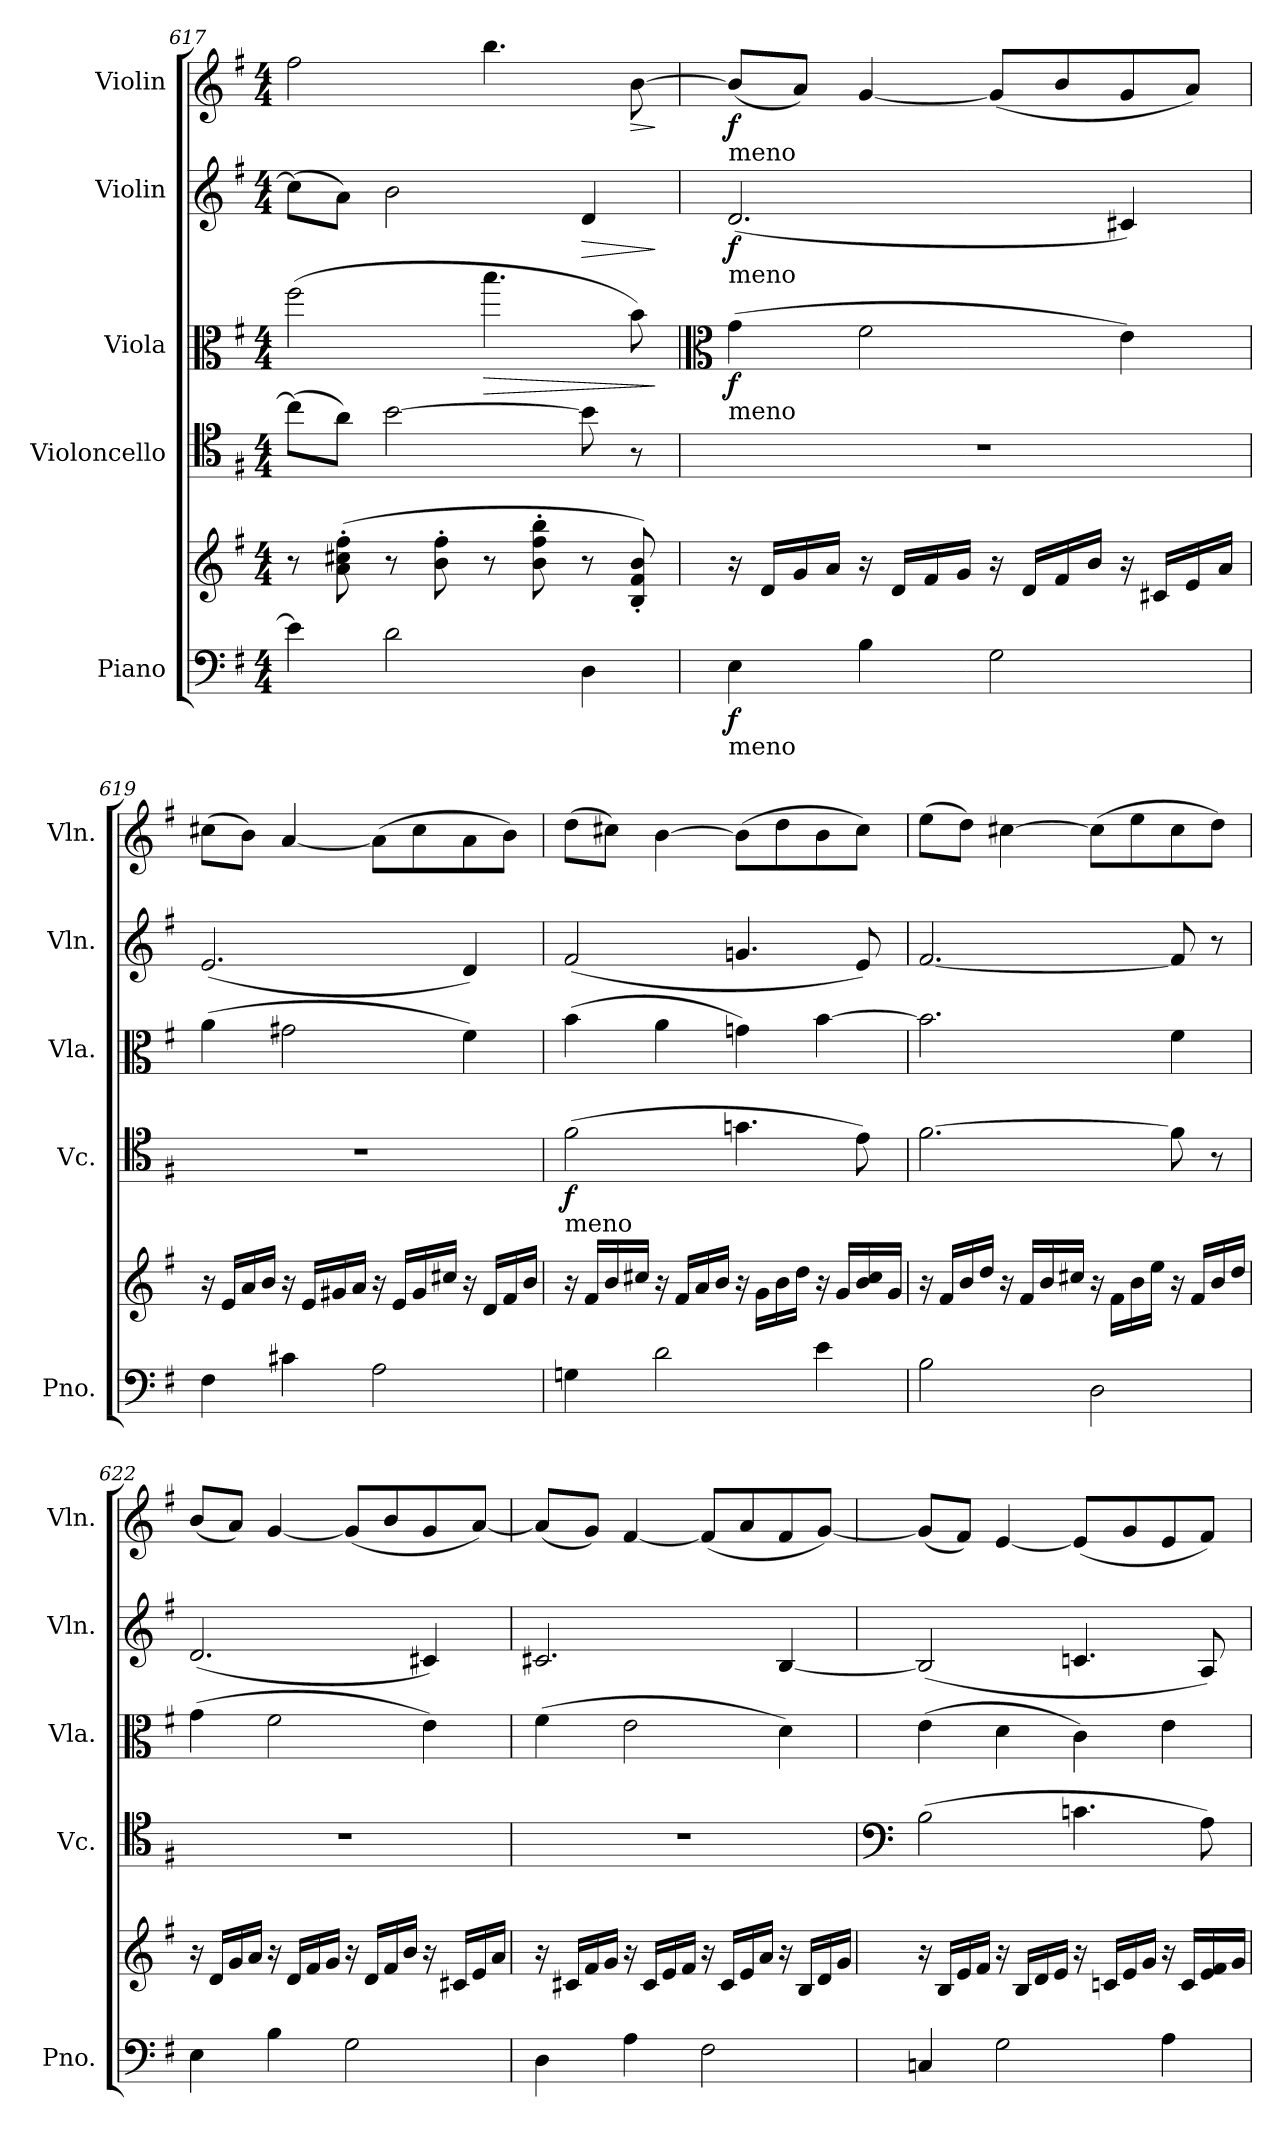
**kern	**kern	**dynam	**kern	**dynam	**kern	**dynam	**kern	**dynam	**kern	**dynam
*part5	*part5	*part5	*part4	*part4	*part3	*part3	*part2	*part2	*part1	*part1
*staff6	*staff5	*staff5/6	*staff4	*staff4	*staff3	*staff3	*staff2	*staff2	*staff1	*staff1
*I"Piano	*	*	*I"Violoncello	*	*I"Viola	*	*I"Violin	*	*I"Violin	*
*I'Pno.	*	*	*I'Vc.	*	*I'Vla.	*	*I'Vln.	*	*I'Vln.	*
!!LO:LB:g=z
*clefF4	*clefG2	*	*clefC4	*	*clefC3	*	*clefG2	*	*clefG2	*
*k[f#]	*k[f#]	*	*k[f#]	*	*k[f#]	*	*k[f#]	*	*k[f#]	*
*M4/4	*M4/4	*	*M4/4	*	*M4/4	*	*M4/4	*	*M4/4	*
=617	=617	=617	=617	=617	=617	=617	=617	=617	=617	=617
4e\]	8r	.	(8cc#\L]	.	(2ff#\	.	(8cc#\L]	.	2ff#\	.
.	(8a\' 8cc#X\' 8ff#\'	.	8a\J)	.	.	.	8a\J)	.	.	.
2d\	8r	.	[2b\	.	.	.	2b\	.	.	.
.	8b\' 8ff#\'	.	.	.	.	.	.	.	.	.
!	!	!	!	!	!	!LO:HP:b	!	!	!	!
.	8r	.	.	.	4.bb\	>	.	.	4.bb\	.
.	8b\' 8ff#\' 8bb\'	.	.	.	.	.	.	.	.	.
!	!	!	!	!	!	!	!	!LO:HP:b	!	!
4D\	8r	.	8b\]	.	.	.	4d/	>	.	.
!	!	!	!	!	!	!	!	!	!	!LO:HP:b
.	8B/' 8f#/' 8b/')	.	8r	.	8b\)	.	.	.	[8b\	>
.	.	.	.	.	.	]	.	]	.	]
=618	=618	=618	=618	=618	=618	=618	=618	=618	=618	=618
*	*	*	*	*	*clefC3	*	*	*	*	*
!	!	!	!	!	!	!	!	!	!LO:TX:b:t=meno	!
!	!	!	!	!	!	!	!LO:TX:b:t=meno	!	!	!
!	!	!	!	!	!LO:TX:b:t=meno	!	!	!	!	!
!LO:TX:b:t=meno	!	!	!	!	!	!	!	!	!	!
!	!	!LO:DY:b=2	!	!	!	!LO:DY:b	!	!LO:DY:b	!	!LO:DY:b
4E\	16r	f	1r	.	(4g\	f	(2.d/	f	(8b/L]	f
.	16d/LL	.	.	.	.	.	.	.	.	.
.	16g/	.	.	.	.	.	.	.	8a/J)	.
.	16a/JJ	.	.	.	.	.	.	.	.	.
4B\	16r	.	.	.	2f#\	.	.	.	[4g/	.
.	16d/LL	.	.	.	.	.	.	.	.	.
.	16f#/	.	.	.	.	.	.	.	.	.
.	16g/JJ	.	.	.	.	.	.	.	.	.
2G\	16r	.	.	.	.	.	.	.	(8g/L]	.
.	16d/LL	.	.	.	.	.	.	.	.	.
.	16f#/	.	.	.	.	.	.	.	8b/	.
.	16b/JJ	.	.	.	.	.	.	.	.	.
.	16r	.	.	.	4e\)	.	4c#X/)	.	8g/	.
.	16c#X/LL	.	.	.	.	.	.	.	.	.
.	16e/	.	.	.	.	.	.	.	8a/J)	.
.	16a/JJ	.	.	.	.	.	.	.	.	.
!!LO:PB:g=z
=619	=619	=619	=619	=619	=619	=619	=619	=619	=619	=619
4F#\	16r	.	1r	.	(4a\	.	(2.e/	.	(8cc#X\L	.
.	16e/LL	.	.	.	.	.	.	.	.	.
.	16a/	.	.	.	.	.	.	.	8b\J)	.
.	16b/JJ	.	.	.	.	.	.	.	.	.
4c#X\	16r	.	.	.	2g#X\	.	.	.	[4a/	.
.	16e/LL	.	.	.	.	.	.	.	.	.
.	16g#X/	.	.	.	.	.	.	.	.	.
.	16a/JJ	.	.	.	.	.	.	.	.	.
2A\	16r	.	.	.	.	.	.	.	(8a\L]	.
.	16e/LL	.	.	.	.	.	.	.	.	.
.	16g#/	.	.	.	.	.	.	.	8cc#\	.
.	16cc#X/JJ	.	.	.	.	.	.	.	.	.
.	16r	.	.	.	4f#\)	.	4d/)	.	8a\	.
.	16d/LL	.	.	.	.	.	.	.	.	.
.	16f#/	.	.	.	.	.	.	.	8b\J)	.
.	16b/JJ	.	.	.	.	.	.	.	.	.
=620	=620	=620	=620	=620	=620	=620	=620	=620	=620	=620
!	!	!	!LO:TX:b:t=meno	!	!	!	!	!	!	!
!	!	!	!	!LO:DY:b	!	!	!	!	!	!
4Gn\	16r	.	(2f#\	f	(4b\	.	(2f#/	.	(8dd\L	.
.	16f#/LL	.	.	.	.	.	.	.	.	.
.	16b/	.	.	.	.	.	.	.	8cc#X\J)	.
.	16cc#X/JJ	.	.	.	.	.	.	.	.	.
2d\	16r	.	.	.	4a\	.	.	.	[4b\	.
.	16f#/LL	.	.	.	.	.	.	.	.	.
.	16a/	.	.	.	.	.	.	.	.	.
.	16b/JJ	.	.	.	.	.	.	.	.	.
.	16r	.	4.gn\	.	4gn\)	.	4.gn/	.	(8b\L]	.
.	16g\LL	.	.	.	.	.	.	.	.	.
.	16b\	.	.	.	.	.	.	.	8dd\	.
.	16dd\JJ	.	.	.	.	.	.	.	.	.
4e\	16r	.	.	.	[4b\	.	.	.	8b\	.
.	16g/LL	.	.	.	.	.	.	.	.	.
.	16b/ 16cc#/	.	8e\)	.	.	.	8e/)	.	8cc#\J)	.
.	16g/JJ	.	.	.	.	.	.	.	.	.
!!LO:LB:g=z
=621	=621	=621	=621	=621	=621	=621	=621	=621	=621	=621
2B\	16r	.	[2.f#\	.	2.b\]	.	[2.f#/	.	(8ee\L	.
.	16f#/LL	.	.	.	.	.	.	.	.	.
.	16b/	.	.	.	.	.	.	.	8dd\J)	.
.	16dd/JJ	.	.	.	.	.	.	.	.	.
.	16r	.	.	.	.	.	.	.	[4cc#X\	.
.	16f#/LL	.	.	.	.	.	.	.	.	.
.	16b/	.	.	.	.	.	.	.	.	.
.	16cc#X/JJ	.	.	.	.	.	.	.	.	.
2D\	16r	.	.	.	.	.	.	.	(8cc#\L]	.
.	16f#\LL	.	.	.	.	.	.	.	.	.
.	16b\	.	.	.	.	.	.	.	8ee\	.
.	16ee\JJ	.	.	.	.	.	.	.	.	.
.	16r	.	8f#\]	.	4f#\	.	8f#/]	.	8cc#\	.
.	16f#/LL	.	.	.	.	.	.	.	.	.
.	16b/	.	8r	.	.	.	8r	.	8dd\J)	.
.	16dd/JJ	.	.	.	.	.	.	.	.	.
=622	=622	=622	=622	=622	=622	=622	=622	=622	=622	=622
4E\	16r	.	1r	.	(4g\	.	(2.d/	.	(8b/L	.
.	16d/LL	.	.	.	.	.	.	.	.	.
.	16g/	.	.	.	.	.	.	.	8a/J)	.
.	16a/JJ	.	.	.	.	.	.	.	.	.
4B\	16r	.	.	.	2f#\	.	.	.	[4g/	.
.	16d/LL	.	.	.	.	.	.	.	.	.
.	16f#/	.	.	.	.	.	.	.	.	.
.	16g/JJ	.	.	.	.	.	.	.	.	.
2G\	16r	.	.	.	.	.	.	.	(8g/L]	.
.	16d/LL	.	.	.	.	.	.	.	.	.
.	16f#/	.	.	.	.	.	.	.	8b/	.
.	16b/JJ	.	.	.	.	.	.	.	.	.
.	16r	.	.	.	4e\)	.	4c#X/)	.	8g/	.
.	16c#X/LL	.	.	.	.	.	.	.	.	.
.	16e/	.	.	.	.	.	.	.	[8a/J)	.
.	16a/JJ	.	.	.	.	.	.	.	.	.
!!LO:PB:g=z
=623	=623	=623	=623	=623	=623	=623	=623	=623	=623	=623
4D\	16r	.	1r	.	(4f#\	.	2.c#X/	.	(8a/L]	.
.	16c#X/LL	.	.	.	.	.	.	.	.	.
.	16f#/	.	.	.	.	.	.	.	8g/J)	.
.	16g/JJ	.	.	.	.	.	.	.	.	.
4A\	16r	.	.	.	2e\	.	.	.	[4f#/	.
.	16c#/LL	.	.	.	.	.	.	.	.	.
.	16e/	.	.	.	.	.	.	.	.	.
.	16f#/JJ	.	.	.	.	.	.	.	.	.
2F#\	16r	.	.	.	.	.	.	.	(8f#/L]	.
.	16c#/LL	.	.	.	.	.	.	.	.	.
.	16e/	.	.	.	.	.	.	.	8a/	.
.	16a/JJ	.	.	.	.	.	.	.	.	.
.	16r	.	.	.	4d\)	.	[4B/	.	8f#/	.
.	16B/LL	.	.	.	.	.	.	.	.	.
.	16d/	.	.	.	.	.	.	.	[8g/J)	.
.	16g/JJ	.	.	.	.	.	.	.	.	.
=624	=624	=624	=624	=624	=624	=624	=624	=624	=624	=624
*	*	*	*clefF4	*	*	*	*	*	*	*
4Cn/	16r	.	(2B\	.	(4e\	.	(2B/]	.	(8g/L]	.
.	16B/LL	.	.	.	.	.	.	.	.	.
.	16e/	.	.	.	.	.	.	.	8f#/J)	.
.	16f#/JJ	.	.	.	.	.	.	.	.	.
2G\	16r	.	.	.	4d\	.	.	.	[4e/	.
.	16B/LL	.	.	.	.	.	.	.	.	.
.	16d/	.	.	.	.	.	.	.	.	.
.	16e/JJ	.	.	.	.	.	.	.	.	.
.	16r	.	4.cn\	.	4c\)	.	4.cn/	.	(8e/L]	.
.	16cn/LL	.	.	.	.	.	.	.	.	.
.	16e/	.	.	.	.	.	.	.	8g/	.
.	16g/JJ	.	.	.	.	.	.	.	.	.
4A\	16r	.	.	.	4e\	.	.	.	8e/	.
.	16c/LL	.	.	.	.	.	.	.	.	.
.	16e/ 16f#/	.	8A\)	.	.	.	8A/)	.	8f#/J)	.
.	16g/JJ	.	.	.	.	.	.	.	.	.
=	=	=	=	=	=	=	=	=	=	=
*-	*-	*-	*-	*-	*-	*-	*-	*-	*-	*-
